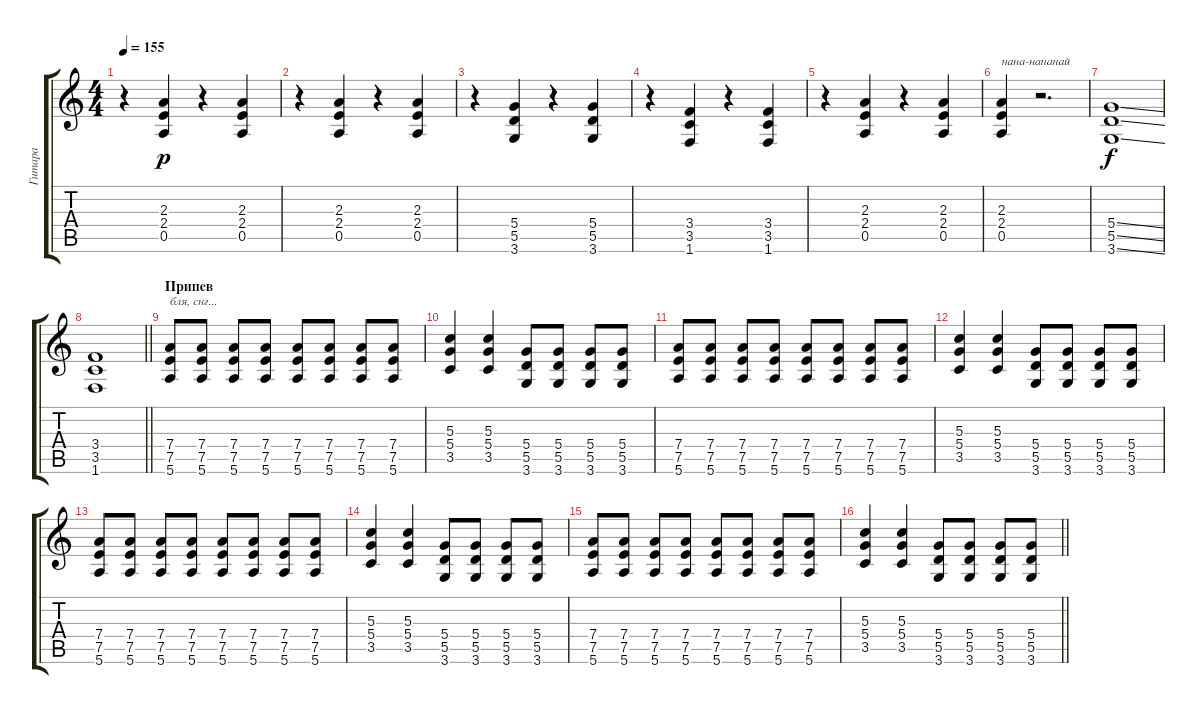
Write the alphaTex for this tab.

\track ("Гитара" "Гитара") {instrument overdrivenguitar}
\staff {score tabs}
\tuning (E4 B3 G3 D3 A2 E2) {hide}
\ts (4 4)
\tempo 155
\clef g2
\ks c
r.4{dy p} (2.3 2.4 0.5).4 r.4 (2.3 2.4 0.5).4 |
r.4 (2.3 2.4 0.5).4 r.4 (2.3 2.4 0.5).4 |
r.4 (5.4 5.5 3.6).4 r.4 (5.4 5.5 3.6).4 |
r.4 (3.4 3.5 1.6).4 r.4 (3.4 3.5 1.6).4 |
r.4 (2.3 2.4 0.5).4 r.4 (2.3 2.4 0.5).4 |
(2.3 2.4 0.5).4{txt "нана-нананай"} r.2{d} |
(5.4{ss} 5.5{ss} 3.6{ss}).1{dy f} |
\barLineRight lightlight
(3.4 3.5 1.6).1 |
\section ("" "Припев")
(7.4 7.5 5.6).8{txt "бля, снг..."} (7.4 7.5 5.6).8 (7.4 7.5 5.6).8 (7.4 7.5 5.6).8 (7.4 7.5 5.6).8 (7.4 7.5 5.6).8 (7.4 7.5 5.6).8 (7.4 7.5 5.6).8 |
(5.3 5.4 3.5).4 (5.3 5.4 3.5).4 (5.4 5.5 3.6).8 (5.4 5.5 3.6).8 (5.4 5.5 3.6).8 (5.4 5.5 3.6).8 |
(7.4 7.5 5.6).8 (7.4 7.5 5.6).8 (7.4 7.5 5.6).8 (7.4 7.5 5.6).8 (7.4 7.5 5.6).8 (7.4 7.5 5.6).8 (7.4 7.5 5.6).8 (7.4 7.5 5.6).8 |
(5.3 5.4 3.5).4 (5.3 5.4 3.5).4 (5.4 5.5 3.6).8 (5.4 5.5 3.6).8 (5.4 5.5 3.6).8 (5.4 5.5 3.6).8 |
(7.4 7.5 5.6).8 (7.4 7.5 5.6).8 (7.4 7.5 5.6).8 (7.4 7.5 5.6).8 (7.4 7.5 5.6).8 (7.4 7.5 5.6).8 (7.4 7.5 5.6).8 (7.4 7.5 5.6).8 |
(5.3 5.4 3.5).4 (5.3 5.4 3.5).4 (5.4 5.5 3.6).8 (5.4 5.5 3.6).8 (5.4 5.5 3.6).8 (5.4 5.5 3.6).8 |
(7.4 7.5 5.6).8 (7.4 7.5 5.6).8 (7.4 7.5 5.6).8 (7.4 7.5 5.6).8 (7.4 7.5 5.6).8 (7.4 7.5 5.6).8 (7.4 7.5 5.6).8 (7.4 7.5 5.6).8 |
\barLineRight lightlight
(5.3 5.4 3.5).4 (5.3 5.4 3.5).4 (5.4 5.5 3.6).8 (5.4 5.5 3.6).8 (5.4 5.5 3.6).8 (5.4 5.5 3.6).8
